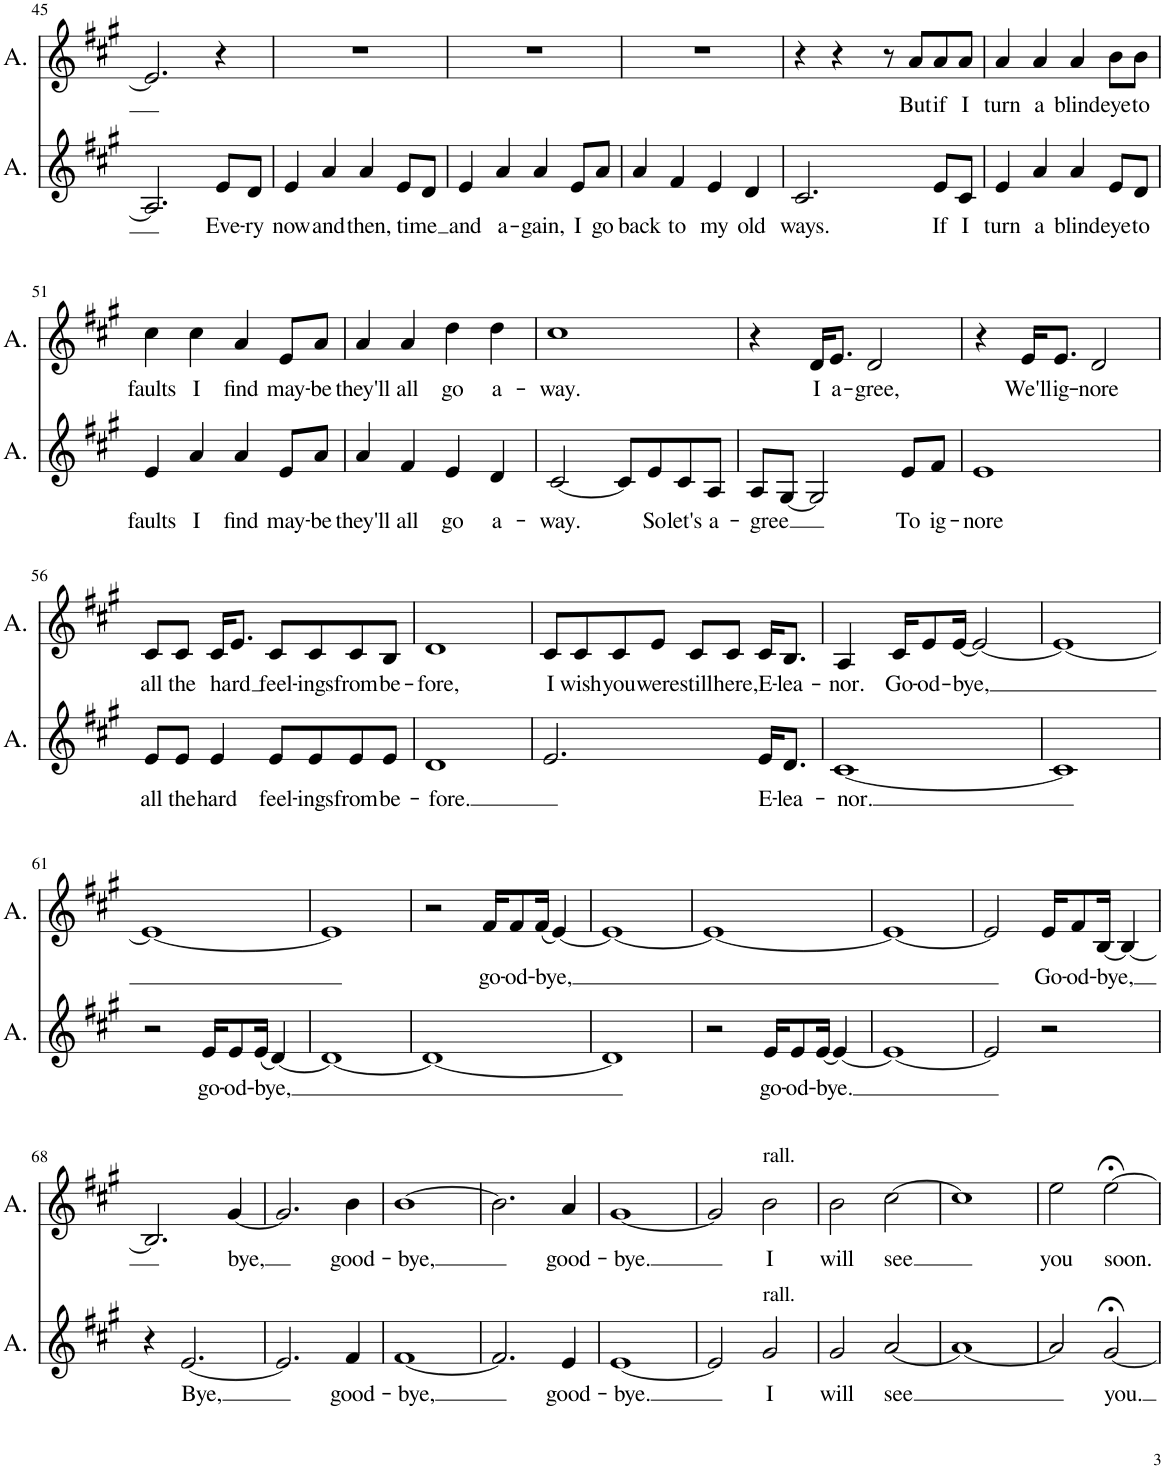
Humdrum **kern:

**kern	**text	**kern	**text
*part2	*part2	*part1	*part1
*staff2	*staff2	*staff1	*staff1
*I"Alto	*	*I"Alto	*
*I'A.	*	*I'A.	*
!!LO:PB:g=z
*clefG2	*	*clefG2	*
*k[f#c#g#]	*	*k[f#c#g#]	*
*M4/4	*	*M4/4	*
=45	=45	=45	=45
2.A/]	.	2.e/]	.
!	!LO:LY:b	!	!
8e/L	Eve-	4r	.
!	!LO:LY:b	!	!
8d/J	-ry	.	.
=46	=46	=46	=46
!	!LO:LY:b	!	!
4e/	now	1r	.
!	!LO:LY:b	!	!
4a/	and	.	.
!	!LO:LY:b	!	!
4a/	then,	.	.
!	!LO:LY:b	!	!
8e/L	-time	.	.
8d/J	.	.	.
=47	=47	=47	=47
!	!LO:LY:b	!	!
4e/	and	1r	.
!	!LO:LY:b	!	!
4a/	a-	.	.
!	!LO:LY:b	!	!
4a/	-gain,	.	.
!	!LO:LY:b	!	!
8e/L	I	.	.
!	!LO:LY:b	!	!
8a/J	go	.	.
=48	=48	=48	=48
!	!LO:LY:b	!	!
4a/	back	1r	.
!	!LO:LY:b	!	!
4f#/	to	.	.
!	!LO:LY:b	!	!
4e/	my	.	.
!	!LO:LY:b	!	!
4d/	old	.	.
=49	=49	=49	=49
!	!LO:LY:b	!	!
2.c#/	ways.	4r	.
.	.	4r	.
.	.	8r	.
!	!	!	!LO:LY:b
.	.	8a/L	But
!	!LO:LY:b	!	!LO:LY:b
8e/L	If	8a/	if
!	!LO:LY:b	!	!LO:LY:b
8c#/J	I	8a/J	I
=50	=50	=50	=50
!	!LO:LY:b	!	!LO:LY:b
4e/	turn	4a/	turn
!	!LO:LY:b	!	!LO:LY:b
4a/	a	4a/	a
!	!LO:LY:b	!	!LO:LY:b
4a/	blind	4a/	blind
!	!LO:LY:b	!	!LO:LY:b
8e/L	eye	8b\L	eye
!	!LO:LY:b	!	!LO:LY:b
8d/J	to	8b\J	to
!!LO:LB:g=z
=51	=51	=51	=51
!	!LO:LY:b	!	!LO:LY:b
4e/	faults	4cc#\	faults
!	!LO:LY:b	!	!LO:LY:b
4a/	I	4cc#\	I
!	!LO:LY:b	!	!LO:LY:b
4a/	find	4a/	find
!	!LO:LY:b	!	!LO:LY:b
8e/L	may-	8e/L	may-
!	!LO:LY:b	!	!LO:LY:b
8a/J	-be	8a/J	-be
=52	=52	=52	=52
!	!LO:LY:b	!	!LO:LY:b
4a/	they'll	4a/	they'll
!	!LO:LY:b	!	!LO:LY:b
4f#/	all	4a/	all
!	!LO:LY:b	!	!LO:LY:b
4e/	go	4dd\	go
!	!LO:LY:b	!	!LO:LY:b
4d/	a-	4dd\	a-
=53	=53	=53	=53
!	!LO:LY:b	!	!LO:LY:b
[2c#/	-way.	1cc#	-way.
8c#/L]	.	.	.
!	!LO:LY:b	!	!
8e/	So	.	.
!	!LO:LY:b	!	!
8c#/	let's	.	.
!	!LO:LY:b	!	!
8A/J	a-	.	.
=54	=54	=54	=54
!	!LO:LY:b	!	!
8A/L	-gree	4r	.
[8G#/J	.	.	.
!	!	!	!LO:LY:b
2G#/]	.	16d/KL	I
!	!	!	!LO:LY:b
.	.	8.e/J	a-
!	!	!	!LO:LY:b
.	.	2d/	-gree,
!	!LO:LY:b	!	!
8e/L	To	.	.
!	!LO:LY:b	!	!
8f#/J	ig-	.	.
=55	=55	=55	=55
!	!LO:LY:b	!	!
1e	-nore	4r	.
!	!	!	!LO:LY:b
.	.	16e/KL	We'll
!	!	!	!LO:LY:b
.	.	8.e/J	ig-
!	!	!	!LO:LY:b
.	.	2d/	-nore
!!LO:LB:g=z
=56	=56	=56	=56
!	!LO:LY:b	!	!LO:LY:b
8e/L	all	8c#/L	all
!	!LO:LY:b	!	!LO:LY:b
8e/J	the	8c#/J	the
!	!LO:LY:b	!	!LO:LY:b
4e/	hard	16c#/KL	-hard
.	.	8.e/J	.
!	!LO:LY:b	!	!LO:LY:b
8e/L	feel-	8c#/L	feel-
!	!LO:LY:b	!	!LO:LY:b
8e/	-ings	8c#/	-ings
!	!LO:LY:b	!	!LO:LY:b
8e/	from	8c#/	from
!	!LO:LY:b	!	!LO:LY:b
8e/J	be-	8B/J	be-
=57	=57	=57	=57
!	!LO:LY:b	!	!LO:LY:b
1d	-fore.	1d	-fore,
=58	=58	=58	=58
!	!	!	!LO:LY:b
2.e/	.	8c#/L	I
!	!	!	!LO:LY:b
.	.	8c#/	wish
!	!	!	!LO:LY:b
.	.	8c#/	you
!	!	!	!LO:LY:b
.	.	8e/J	were
!	!	!	!LO:LY:b
.	.	8c#/L	still
!	!	!	!LO:LY:b
.	.	8c#/J	here,
!	!LO:LY:b	!	!LO:LY:b
16e/KL	E-	16c#/KL	E-
!	!LO:LY:b	!	!LO:LY:b
8.d/J	-lea-	8.B/J	-lea-
=59	=59	=59	=59
!	!LO:LY:b	!	!LO:LY:b
[1c#	-nor.	4A/	-nor.
!	!	!	!LO:LY:b
.	.	16c#/KL	Go-
!	!	!	!LO:LY:b
.	.	8e/	-od-
!	!	!	!LO:LY:b
.	.	[16e/Jk	-bye,
.	.	2e/_	.
=60	=60	=60	=60
1c#]	.	1e_	.
!!LO:LB:g=z
=61	=61	=61	=61
2r	.	1e_	.
!	!LO:LY:b	!	!
16e/KL	go-	.	.
!	!LO:LY:b	!	!
8e/	-od-	.	.
!	!LO:LY:b	!	!
(16e/Jk	-bye,	.	.
[4d/)	.	.	.
=62	=62	=62	=62
1d_	.	1e]	.
=63	=63	=63	=63
1d_	.	2r	.
!	!	!	!LO:LY:b
.	.	16f#/KL	go-
!	!	!	!LO:LY:b
.	.	8f#/	-od-
!	!	!	!LO:LY:b
.	.	(16f#/Jk	-bye,
.	.	[4e/)	.
=64	=64	=64	=64
1d]	.	1e_	.
=65	=65	=65	=65
2r	.	1e_	.
!	!LO:LY:b	!	!
16e/KL	go-	.	.
!	!LO:LY:b	!	!
8e/	-od-	.	.
!	!LO:LY:b	!	!
[16e/Jk	-bye.	.	.
4e/_	.	.	.
=66	=66	=66	=66
1e_	.	1e_	.
=67	=67	=67	=67
2e/]	.	2e/]	.
!	!	!	!LO:LY:b
2r	.	16e/KL	Go-
!	!	!	!LO:LY:b
.	.	8f#/	-od-
!	!	!	!LO:LY:b
.	.	[16B/Jk	-bye,
.	.	4B/_	.
!!LO:LB:g=z
=68	=68	=68	=68
4r	.	2.B/]	.
!	!LO:LY:b	!	!
[2.e/	Bye,	.	.
!	!	!	!LO:LY:b
.	.	[4g#/	bye,
=69	=69	=69	=69
2.e/]	.	2.g#/]	.
!	!LO:LY:b	!	!LO:LY:b
4f#/	good-	4b\	good-
=70	=70	=70	=70
!	!LO:LY:b	!	!LO:LY:b
[1f#	-bye,	[1b	-bye,
=71	=71	=71	=71
2.f#/]	.	2.b\]	.
!	!LO:LY:b	!	!LO:LY:b
4e/	good-	4a/	good-
=72	=72	=72	=72
!	!LO:LY:b	!	!LO:LY:b
[1e	-bye.	[1g#	-bye.
=73	=73	=73	=73
2e/]	.	2g#/]	.
!	!	!LO:TX:a:t=rall.	!
!LO:TX:a:t=rall.	!	!	!
!	!LO:LY:b	!	!LO:LY:b
2g#/	I	2b\	I
=74	=74	=74	=74
!	!LO:LY:b	!	!LO:LY:b
2g#/	will	2b\	will
!	!LO:LY:b	!	!LO:LY:b
[2a/	see	[2cc#\	see
=75	=75	=75	=75
1a_	.	1cc#]	.
=76	=76	=76	=76
!	!	!	!LO:LY:b
2a/]	.	2ee\	you
!	!LO:LY:b	!	!LO:LY:b
[2g#;</	you.	[2ee;<\	soon.
=	=	=	=
*-	*-	*-	*-
